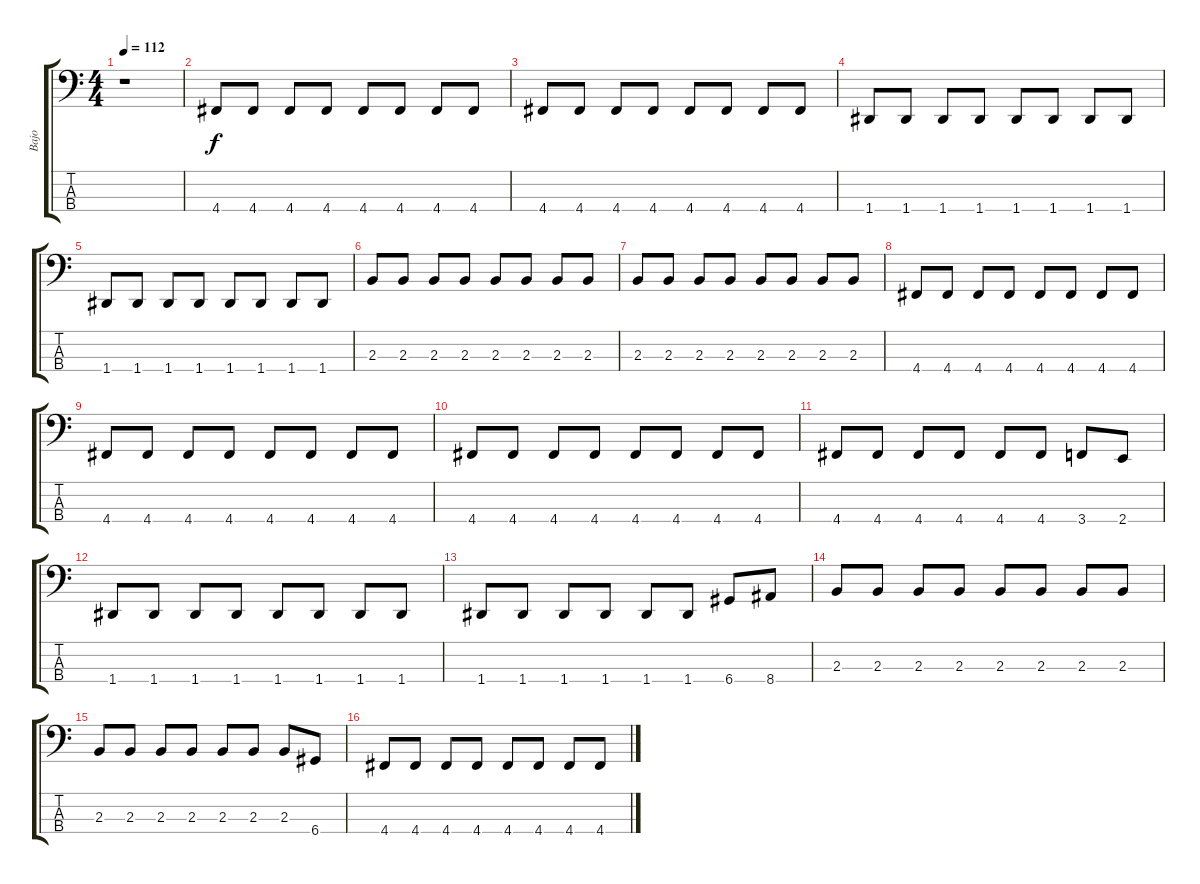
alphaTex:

\track ("Bajo" "Bajo") {instrument electricbasspick}
\staff {score tabs}
\tuning (G2 D2 A1 D1) {hide}
\ts (4 4)
\tempo 112
\clef f4
\ks c
r.1{dy f instrument electricbasspick} |
4.4.8 4.4.8 4.4.8 4.4.8 4.4.8 4.4.8 4.4.8 4.4.8 |
4.4.8 4.4.8 4.4.8 4.4.8 4.4.8 4.4.8 4.4.8 4.4.8 |
1.4.8 1.4.8 1.4.8 1.4.8 1.4.8 1.4.8 1.4.8 1.4.8 |
1.4.8 1.4.8 1.4.8 1.4.8 1.4.8 1.4.8 1.4.8 1.4.8 |
2.3.8 2.3.8 2.3.8 2.3.8 2.3.8 2.3.8 2.3.8 2.3.8 |
2.3.8 2.3.8 2.3.8 2.3.8 2.3.8 2.3.8 2.3.8 2.3.8 |
4.4.8 4.4.8 4.4.8 4.4.8 4.4.8 4.4.8 4.4.8 4.4.8 |
4.4.8 4.4.8 4.4.8 4.4.8 4.4.8 4.4.8 4.4.8 4.4.8 |
4.4.8 4.4.8 4.4.8 4.4.8 4.4.8 4.4.8 4.4.8 4.4.8 |
4.4.8 4.4.8 4.4.8 4.4.8 4.4.8 4.4.8 3.4.8 2.4.8 |
1.4.8 1.4.8 1.4.8 1.4.8 1.4.8 1.4.8 1.4.8 1.4.8 |
1.4.8 1.4.8 1.4.8 1.4.8 1.4.8 1.4.8 6.4.8 8.4.8 |
2.3.8 2.3.8 2.3.8 2.3.8 2.3.8 2.3.8 2.3.8 2.3.8 |
2.3.8 2.3.8 2.3.8 2.3.8 2.3.8 2.3.8 2.3.8 6.4.8 |
4.4.8 4.4.8 4.4.8 4.4.8 4.4.8 4.4.8 4.4.8 4.4.8
